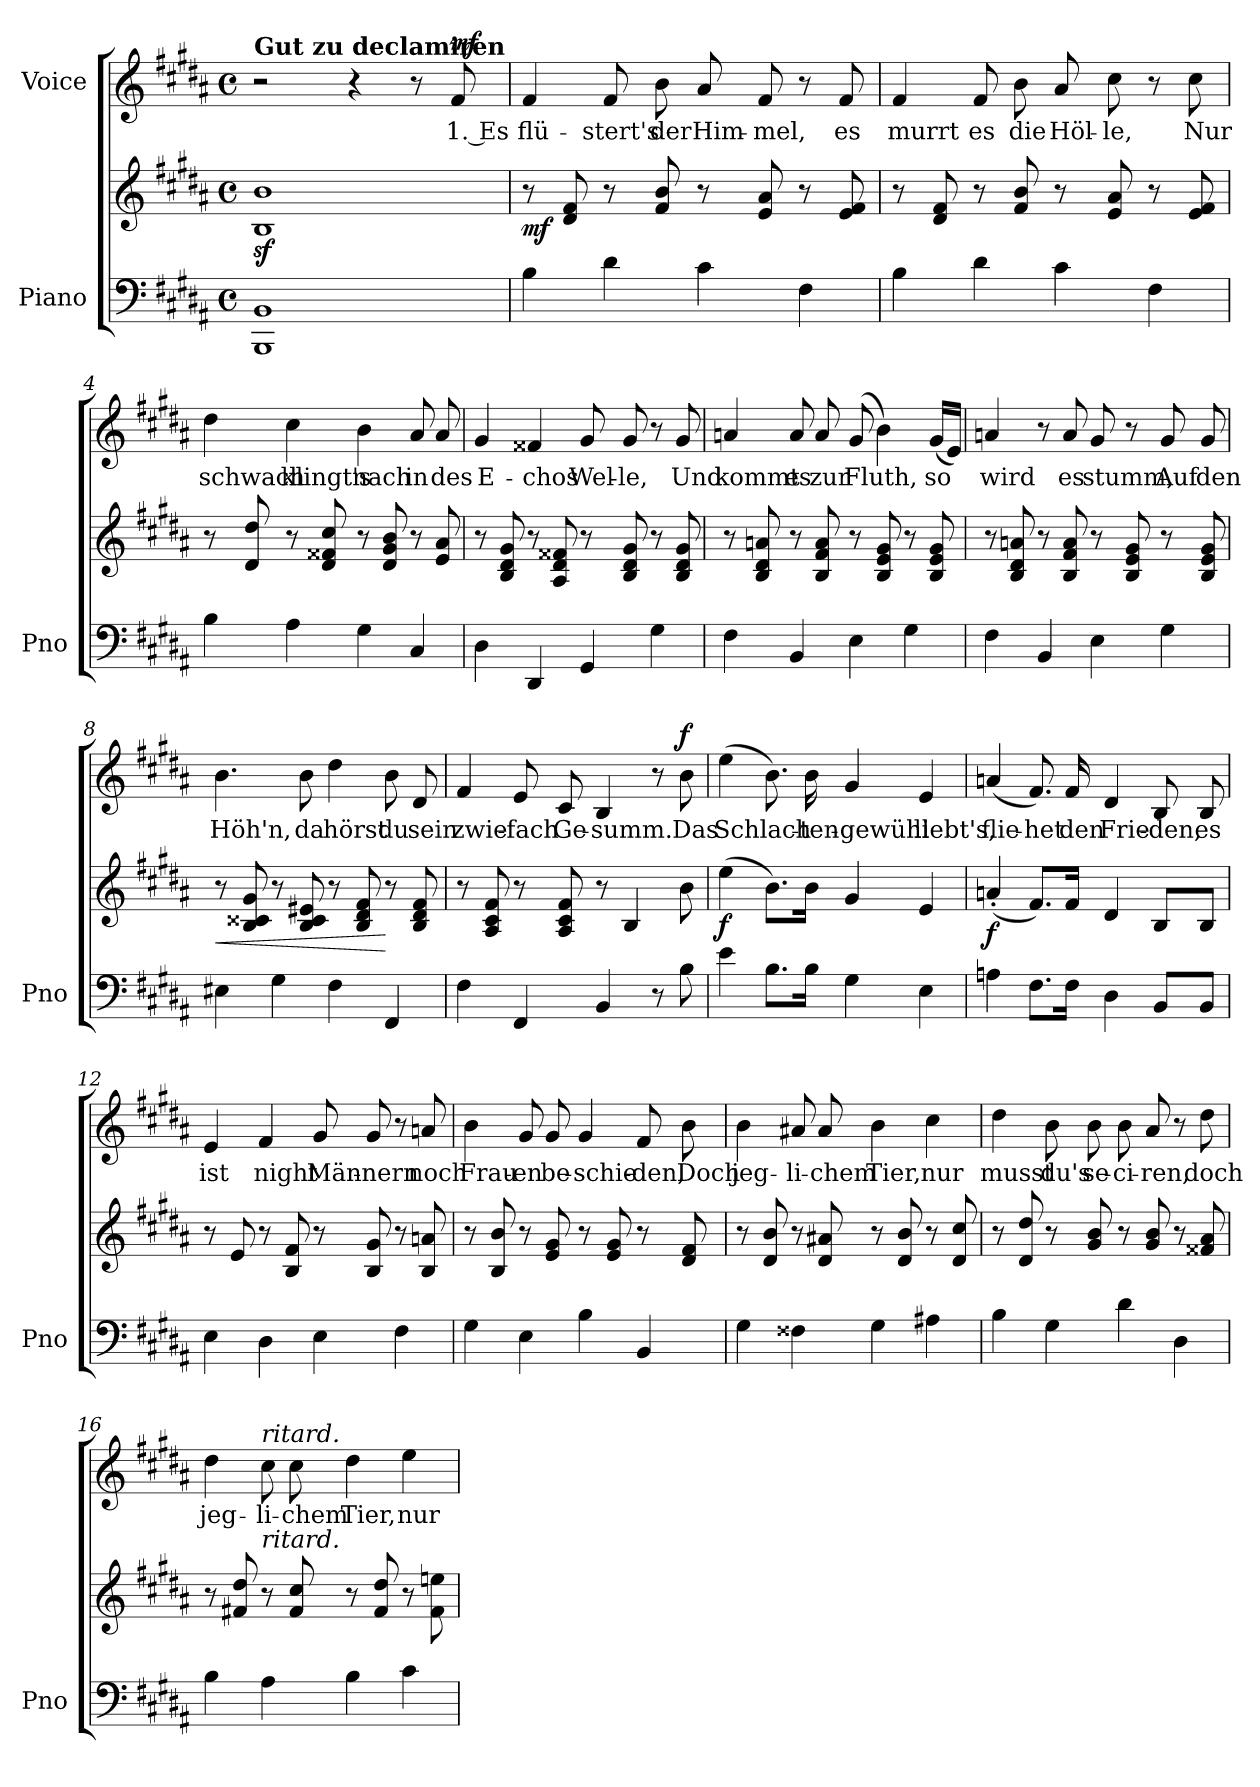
**kern	**kern	**dynam	**kern	**text	**dynam
*part2	*part2	*part2	*part1	*part1	*part1
*staff3	*staff2	*staff2/3	*staff1	*staff1	*staff1
*I"Piano	*	*	*I"Voice	*	*
*I'Pno	*	*	*	*	*
*clefF4	*clefG2	*	*clefG2	*	*
*k[f#c#g#d#a#]	*k[f#c#g#d#a#]	*	*k[f#c#g#d#a#]	*	*
*M4/4	*M4/4	*	*M4/4	*	*
*met(c)	*met(c)	*	*met(c)	*	*
=1	=1	=1	=1	=1	=1
!	!	!	!LO:TX:a:B:t=Gut zu declamiren	!	!
1BBB 1BB	1Bz< 1bz<	.	2r	.	.
.	.	.	4r	.	.
.	.	.	8r	.	.
!	!	!	!	!LO:LY:b	!LO:DY:a
.	.	.	8f#/	1. Es	mf
=2	=2	=2	=2	=2	=2
!	!	!LO:DY:b	!	!LO:LY:b	!
4B\	8r	mf	4f#/	flü-	.
.	8d#/ 8f#/	.	.	.	.
!	!	!	!	!LO:LY:b	!
4d#\	8r	.	8f#/	-stert's	.
!	!	!	!	!LO:LY:b	!
.	8f#/ 8b/	.	8b\	der	.
!	!	!	!	!LO:LY:b	!
4c#\	8r	.	8a#/	Him-	.
!	!	!	!	!LO:LY:b	!
.	8e/ 8a#/	.	8f#/	-mel,	.
4F#\	8r	.	8r	.	.
!	!	!	!	!LO:LY:b	!
.	8e/ 8f#/	.	8f#/	es	.
=3	=3	=3	=3	=3	=3
!	!	!	!	!LO:LY:b	!
4B\	8r	.	4f#/	murrt	.
.	8d#/ 8f#/	.	.	.	.
!	!	!	!	!LO:LY:b	!
4d#\	8r	.	8f#/	es	.
!	!	!	!	!LO:LY:b	!
.	8f#/ 8b/	.	8b\	die	.
!	!	!	!	!LO:LY:b	!
4c#\	8r	.	8a#/	Höl-	.
!	!	!	!	!LO:LY:b	!
.	8e/ 8a#/	.	8cc#\	-le,	.
4F#\	8r	.	8r	.	.
!	!	!	!	!LO:LY:b	!
.	8e/ 8f#/	.	8cc#\	Nur	.
=4	=4	=4	=4	=4	=4
!	!	!	!	!LO:LY:b	!
4B\	8r	.	4dd#\	schwach	.
.	8d#/ 8dd#/	.	.	.	.
!	!	!	!	!LO:LY:b	!
4A#\	8r	.	4cc#\	klingt's	.
.	8d#/ 8f##X/ 8cc#/	.	.	.	.
!	!	!	!	!LO:LY:b	!
4G#\	8r	.	4b\	nach	.
.	8d#/ 8g#/ 8b/	.	.	.	.
!	!	!	!	!LO:LY:b	!
4C#/	8r	.	8a#/	in	.
!	!	!	!	!LO:LY:b	!
.	8e/ 8a#/	.	8a#/	des	.
!!LO:LB:g=z
=5	=5	=5	=5	=5	=5
!	!	!	!	!LO:LY:b	!
4D#\	8r	.	4g#/	E-	.
.	8B/ 8d#/ 8g#/	.	.	.	.
!	!	!	!	!LO:LY:b	!
4DD#/	8r	.	4f##X/	-chos	.
.	8A#/ 8d#/ 8f##X/	.	.	.	.
!	!	!	!	!LO:LY:b	!
4GG#/	8r	.	8g#/	Wel-	.
!	!	!	!	!LO:LY:b	!
.	8B/ 8d#/ 8g#/	.	8g#/	-le,	.
4G#\	8r	.	8r	.	.
!	!	!	!	!LO:LY:b	!
.	8B/ 8d#/ 8g#/	.	8g#/	Und	.
=6	=6	=6	=6	=6	=6
!	!	!	!	!LO:LY:b	!
4F#\	8r	.	4an/	kommt	.
.	8B/ 8d#/ 8an/	.	.	.	.
!	!	!	!	!LO:LY:b	!
4BB/	8r	.	8a/	es	.
!	!	!	!	!LO:LY:b	!
.	8B/ 8f#/ 8a/	.	8a/	zur	.
!	!	!	!	!LO:LY:b	!
4E\	8r	.	(>8g#/	Fluth,	.
.	8B/ 8e/ 8g#/	.	4b\)	.	.
4G#\	8r	.	.	.	.
!	!	!	!	!LO:LY:b	!
.	8B/ 8e/ 8g#/	.	(<16g#/LL	so	.
.	.	.	16e/JJ)	.	.
=7	=7	=7	=7	=7	=7
!	!	!	!	!LO:LY:b	!
4F#\	8r	.	4an/	wird	.
.	8B/ 8d#/ 8an/	.	.	.	.
4BB/	8r	.	8r	.	.
!	!	!	!	!LO:LY:b	!
.	8B/ 8f#/ 8a/	.	8a/	es	.
!	!	!	!	!LO:LY:b	!
4E\	8r	.	8g#/	stumm,	.
.	8B/ 8e/ 8g#/	.	8r	.	.
!	!	!	!	!LO:LY:b	!
4G#\	8r	.	8g#/	Auf	.
!	!	!	!	!LO:LY:b	!
.	8B/ 8e/ 8g#/	.	8g#/	den	.
=8	=8	=8	=8	=8	=8
!	!	!LO:HP:b	!	!LO:LY:b	!
4E#X\	8r	<	4.b\	Höh'n,	.
.	8B/ 8c##X/ 8g#/	.	.	.	.
4G#\	8r	.	.	.	.
!	!	!	!	!LO:LY:b	!
.	8B/ 8c##/ 8e#X/	.	8b\	da	.
!	!	!	!	!LO:LY:b	!
4F#\	8r	.	4dd#\	hörst	.
.	8B/ 8d#/ 8f#/	.	.	.	.
!	!	!	!	!LO:LY:b	!
4FF#/	8r	[	8b\	du	.
!	!	!	!	!LO:LY:b	!
.	8B/ 8d#/ 8f#/	.	8d#/	sein	.
!!LO:LB:g=z
=9	=9	=9	=9	=9	=9
!	!	!	!	!LO:LY:b	!
4F#\	8r	.	4f#/	zwie-	.
.	8A#/ 8c#/ 8f#/	.	.	.	.
!	!	!	!	!LO:LY:b	!
4FF#/	8r	.	8e/	-fach	.
!	!	!	!	!LO:LY:b	!
.	8A#/ 8c#/ 8f#/	.	8c#/	Ge-	.
!	!	!	!	!LO:LY:b	!
4BB/	8r	.	4B/	-summ.	.
.	4B/	.	.	.	.
8r	.	.	8r	.	.
!	!	!	!	!LO:LY:b	!LO:DY:a
8B\	8b\	.	8b\	Das	f
=10	=10	=10	=10	=10	=10
!	!	!LO:DY:b	!	!LO:LY:b	!
4e\	(>4ee\	f	(>4ee\	Schlach-	.
8.B\L	8.b\L)	.	8.b\)	.	.
!	!	!	!	!LO:LY:b	!
16B\Jk	16b\Jk	.	16b\	-ten-	.
!	!	!	!	!LO:LY:b	!
4G#\	4g#/	.	4g#/	-gewühl	.
!	!	!	!	!LO:LY:b	!
4E\	4e/	.	4e/	liebt's,	.
=11	=11	=11	=11	=11	=11
!	!	!LO:DY:b	!	!LO:LY:b	!
4An\	(<4an'/	f	(<4an/	flie-	.
!	!	!	!	!LO:LY:b	!
8.F#\L	8.f#/L)	.	8.f#/)	-het	.
!	!	!	!	!LO:LY:b	!
16F#\Jk	16f#/Jk	.	16f#/	den	.
!	!	!	!	!LO:LY:b	!
4D#\	4d#/	.	4d#/	Frie-	.
!	!	!	!	!LO:LY:b	!
8BB/L	8B/L	.	8B/	-den,	.
!	!	!	!	!LO:LY:b	!
8BB/J	8B/J	.	8B/	es	.
=12	=12	=12	=12	=12	=12
!	!	!	!	!LO:LY:b	!
4E\	8r	.	4e/	ist	.
.	8e/	.	.	.	.
!	!	!	!	!LO:LY:b	!
4D#\	8r	.	4f#/	night	.
.	8B/ 8f#/	.	.	.	.
!	!	!	!	!LO:LY:b	!
4E\	8r	.	8g#/	Män-	.
!	!	!	!	!LO:LY:b	!
.	8B/ 8g#/	.	8g#/	-nern	.
4F#\	8r	.	8r	.	.
!	!	!	!	!LO:LY:b	!
.	8B/ 8an/	.	8an/	noch	.
!!LO:LB:g=z
=13	=13	=13	=13	=13	=13
!	!	!	!	!LO:LY:b	!
4G#\	8r	.	4b\	Frau-	.
.	8B/ 8b/	.	.	.	.
!	!	!	!	!LO:LY:b	!
4E\	8r	.	8g#/	-en	.
!	!	!	!	!LO:LY:b	!
.	8e/ 8g#/	.	8g#/	be-	.
!	!	!	!	!LO:LY:b	!
4B\	8r	.	4g#/	-schie-	.
.	8e/ 8g#/	.	.	.	.
!	!	!	!	!LO:LY:b	!
4BB/	8r	.	8f#/	-den,	.
!	!	!	!	!LO:LY:b	!
.	8d#/ 8f#/	.	8b\	Doch	.
=14	=14	=14	=14	=14	=14
!	!	!	!	!LO:LY:b	!
4G#\	8r	.	4b\	jeg-	.
.	8d#/ 8b/	.	.	.	.
!	!	!	!	!LO:LY:b	!
4F##X\	8r	.	8a#X/	-li-	.
!	!	!	!	!LO:LY:b	!
.	8d#/ 8a#X/	.	8a#/	-chem	.
!	!	!	!	!LO:LY:b	!
4G#\	8r	.	4b\	Tier,	.
.	8d#/ 8b/	.	.	.	.
!	!	!	!	!LO:LY:b	!
4A#X\	8r	.	4cc#\	nur	.
.	8d#/ 8cc#/	.	.	.	.
=15	=15	=15	=15	=15	=15
!	!	!	!	!LO:LY:b	!
4B\	8r	.	4dd#\	musst	.
.	8d#/ 8dd#/	.	.	.	.
!	!	!	!	!LO:LY:b	!
4G#\	8r	.	8b\	du's	.
!	!	!	!	!LO:LY:b	!
.	8g#/ 8b/	.	8b\	se-	.
!	!	!	!	!LO:LY:b	!
4d#\	8r	.	8b\	-ci-	.
!	!	!	!	!LO:LY:b	!
.	8g#/ 8b/	.	8a#/	-ren,	.
4D#\	8r	.	8r	.	.
!	!	!	!	!LO:LY:b	!
.	8f##X/ 8a#/	.	8dd#\	doch	.
!!LO:PB:g=z
=16	=16	=16	=16	=16	=16
!	!	!	!	!LO:LY:b	!
4B\	8r	.	4dd#\	jeg-	.
.	8f#X/ 8dd#/	.	.	.	.
!	!	!	!LO:TX:a:i:t=ritard.	!	!
!	!LO:TX:a:i:t=ritard.	!	!	!	!
!	!	!	!	!LO:LY:b	!
4A#\	8r	.	8cc#\	-li-	.
!	!	!	!	!LO:LY:b	!
.	8f#/ 8cc#/	.	8cc#\	-chem	.
!	!	!	!	!LO:LY:b	!
4B\	8r	.	4dd#\	Tier,	.
.	8f#/ 8dd#/	.	.	.	.
!	!	!	!	!LO:LY:b	!
4c#\	8r	.	4ee\	nur	.
.	8f#\ 8een\	.	.	.	.
=	=	=	=	=	=
*-	*-	*-	*-	*-	*-
